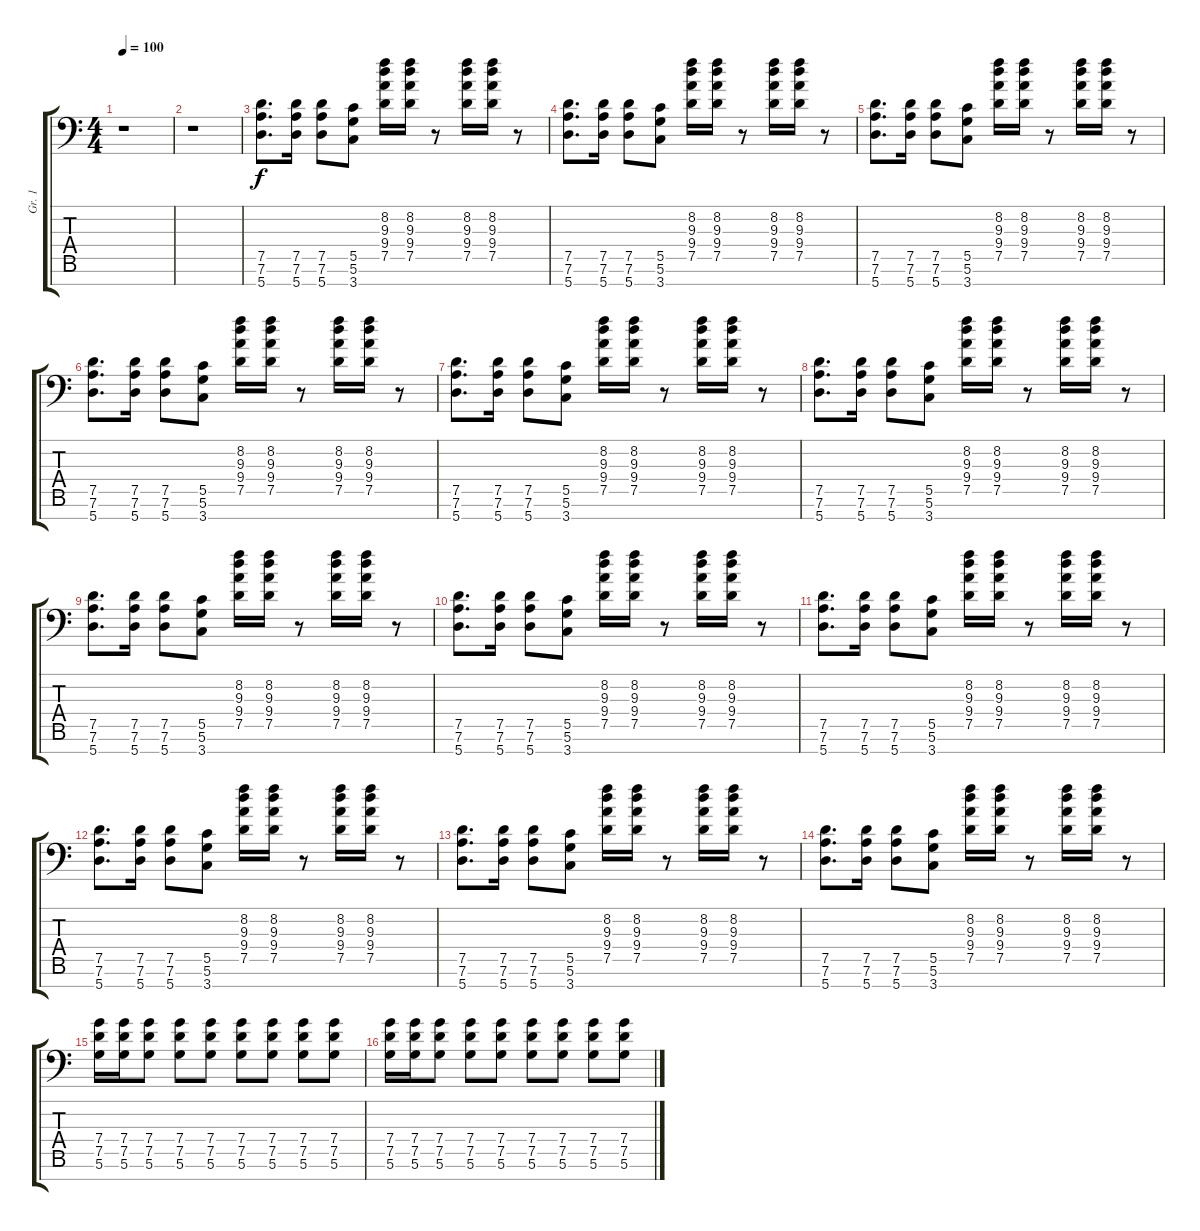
\track ("Gr. 1" "Gr. 1") {instrument electricguitarmuted}
\staff {score tabs}
\tuning (D4 A3 F3 C3 G2 D2 A1) {hide}
\ts (4 4)
\tempo 100
\clef f4
\ks c
r.1{dy f} |
r.1 |
(7.5 7.6 5.7).8{d} (7.5 7.6 5.7).16 (7.5 7.6 5.7).8 (5.5 5.6 3.7).8 (8.2 9.3 9.4 7.5).16 (8.2 9.3 9.4 7.5).16 r.8 (8.2 9.3 9.4 7.5).16 (8.2 9.3 9.4 7.5).16 r.8 |
(7.5 7.6 5.7).8{d} (7.5 7.6 5.7).16 (7.5 7.6 5.7).8 (5.5 5.6 3.7).8 (8.2 9.3 9.4 7.5).16 (8.2 9.3 9.4 7.5).16 r.8 (8.2 9.3 9.4 7.5).16 (8.2 9.3 9.4 7.5).16 r.8 |
(7.5 7.6 5.7).8{d} (7.5 7.6 5.7).16 (7.5 7.6 5.7).8 (5.5 5.6 3.7).8 (8.2 9.3 9.4 7.5).16 (8.2 9.3 9.4 7.5).16 r.8 (8.2 9.3 9.4 7.5).16 (8.2 9.3 9.4 7.5).16 r.8 |
(7.5 7.6 5.7).8{d} (7.5 7.6 5.7).16 (7.5 7.6 5.7).8 (5.5 5.6 3.7).8 (8.2 9.3 9.4 7.5).16 (8.2 9.3 9.4 7.5).16 r.8 (8.2 9.3 9.4 7.5).16 (8.2 9.3 9.4 7.5).16 r.8 |
(7.5 7.6 5.7).8{d} (7.5 7.6 5.7).16 (7.5 7.6 5.7).8 (5.5 5.6 3.7).8 (8.2 9.3 9.4 7.5).16 (8.2 9.3 9.4 7.5).16 r.8 (8.2 9.3 9.4 7.5).16 (8.2 9.3 9.4 7.5).16 r.8 |
(7.5 7.6 5.7).8{d} (7.5 7.6 5.7).16 (7.5 7.6 5.7).8 (5.5 5.6 3.7).8 (8.2 9.3 9.4 7.5).16 (8.2 9.3 9.4 7.5).16 r.8 (8.2 9.3 9.4 7.5).16 (8.2 9.3 9.4 7.5).16 r.8 |
(7.5 7.6 5.7).8{d} (7.5 7.6 5.7).16 (7.5 7.6 5.7).8 (5.5 5.6 3.7).8 (8.2 9.3 9.4 7.5).16 (8.2 9.3 9.4 7.5).16 r.8 (8.2 9.3 9.4 7.5).16 (8.2 9.3 9.4 7.5).16 r.8 |
(7.5 7.6 5.7).8{d} (7.5 7.6 5.7).16 (7.5 7.6 5.7).8 (5.5 5.6 3.7).8 (8.2 9.3 9.4 7.5).16 (8.2 9.3 9.4 7.5).16 r.8 (8.2 9.3 9.4 7.5).16 (8.2 9.3 9.4 7.5).16 r.8 |
(7.5 7.6 5.7).8{d} (7.5 7.6 5.7).16 (7.5 7.6 5.7).8 (5.5 5.6 3.7).8 (8.2 9.3 9.4 7.5).16 (8.2 9.3 9.4 7.5).16 r.8 (8.2 9.3 9.4 7.5).16 (8.2 9.3 9.4 7.5).16 r.8 |
(7.5 7.6 5.7).8{d} (7.5 7.6 5.7).16 (7.5 7.6 5.7).8 (5.5 5.6 3.7).8 (8.2 9.3 9.4 7.5).16 (8.2 9.3 9.4 7.5).16 r.8 (8.2 9.3 9.4 7.5).16 (8.2 9.3 9.4 7.5).16 r.8 |
(7.5 7.6 5.7).8{d} (7.5 7.6 5.7).16 (7.5 7.6 5.7).8 (5.5 5.6 3.7).8 (8.2 9.3 9.4 7.5).16 (8.2 9.3 9.4 7.5).16 r.8 (8.2 9.3 9.4 7.5).16 (8.2 9.3 9.4 7.5).16 r.8 |
(7.5 7.6 5.7).8{d} (7.5 7.6 5.7).16 (7.5 7.6 5.7).8 (5.5 5.6 3.7).8 (8.2 9.3 9.4 7.5).16 (8.2 9.3 9.4 7.5).16 r.8 (8.2 9.3 9.4 7.5).16 (8.2 9.3 9.4 7.5).16 r.8 |
(7.4 7.5 5.6).16 (7.4 7.5 5.6).16 (7.4 7.5 5.6).8 (7.4 7.5 5.6).8 (7.4 7.5 5.6).8 (7.4 7.5 5.6).8 (7.4 7.5 5.6).8 (7.4 7.5 5.6).8 (7.4 7.5 5.6).8 |
(7.4 7.5 5.6).16 (7.4 7.5 5.6).16 (7.4 7.5 5.6).8 (7.4 7.5 5.6).8 (7.4 7.5 5.6).8 (7.4 7.5 5.6).8 (7.4 7.5 5.6).8 (7.4 7.5 5.6).8 (7.4 7.5 5.6).8
